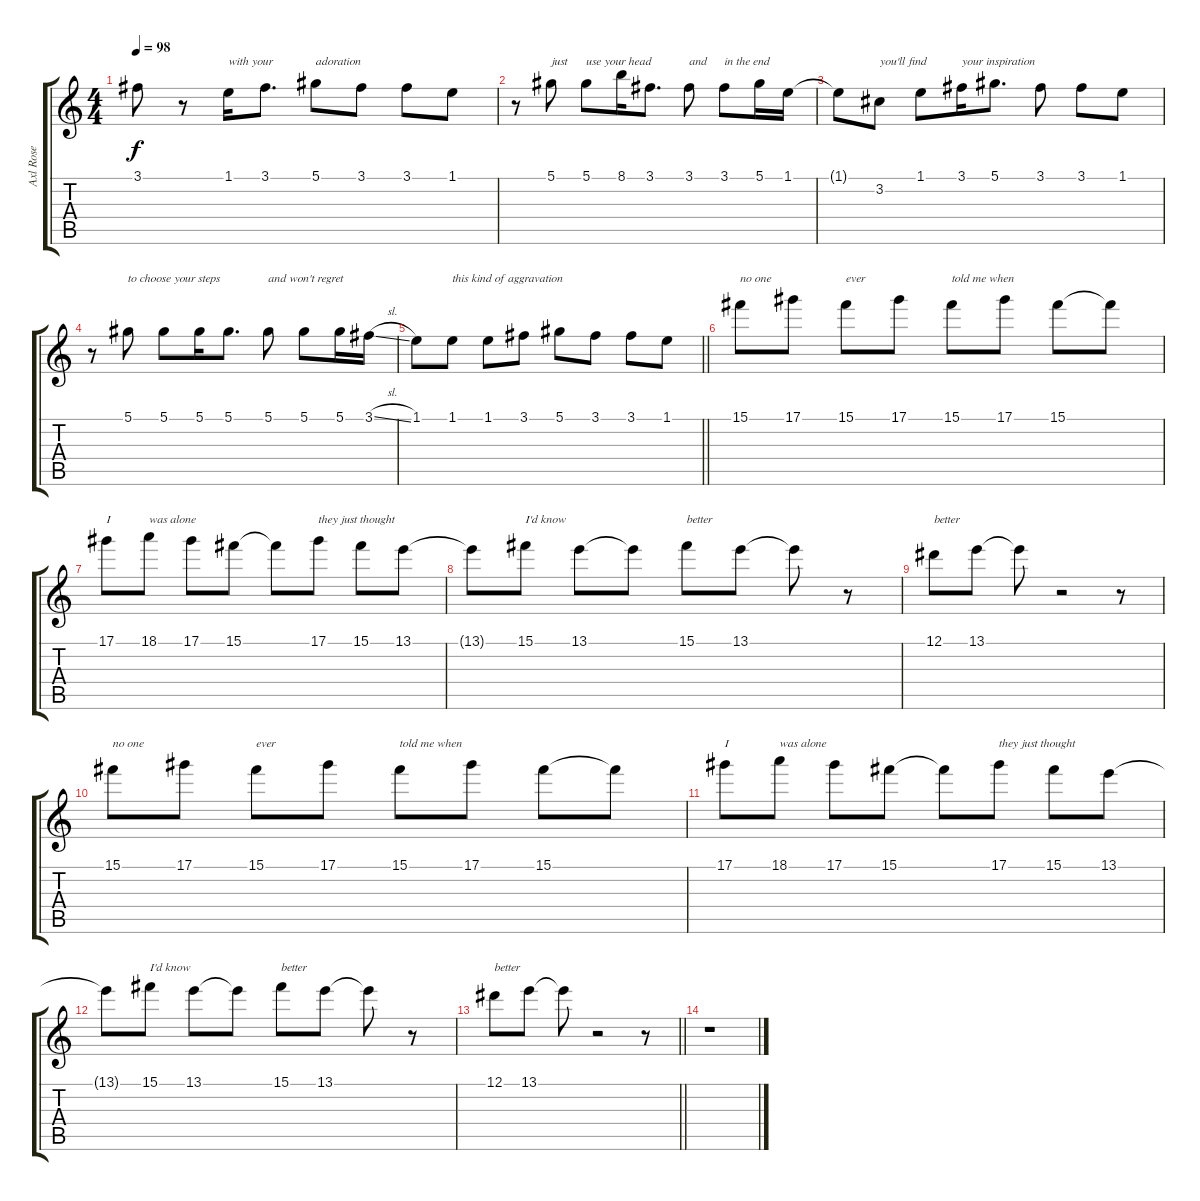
\track ("Axl Rose" "Axl Rose") {instrument overdrivenguitar}
\staff {score tabs}
\tuning (Eb4 Bb3 Gb3 Db3 Ab2 Eb2) {hide}
\ts (4 4)
\tempo 98
\clef g2
\ks c
3.1{t}.8{dy f} r.8 1.1.16{txt "with your"} 3.1.8{d} 5.1.8{txt "adoration"} 3.1.8 3.1.8 1.1.8 |
r.8 5.1.8{txt "just"} 5.1.8{txt "use your head"} 8.1.16 3.1.8{d} 3.1.8{txt "and"} 3.1.8{txt "in the end"} 5.1.16 1.1.16 |
1.1{t}.8 3.2.8{txt "you'll find"} 1.1.8 3.1.16{txt "your inspiration"} 5.1.8{d} 3.1.8 3.1.8 1.1.8 |
r.8 5.1.8{txt "to choose your steps"} 5.1.8 5.1.16 5.1.8{d} 5.1.8{txt "and won't regret"} 5.1.8 5.1.16 3.1{sl}.16 |
\barLineRight lightlight
1.1.8 1.1.8{txt "this kind of aggravation"} 1.1.8 3.1.8 5.1.8 3.1.8 3.1.8 1.1.8 |
15.1.8{txt "no one"} 17.1.8 15.1.8{txt "ever"} 17.1.8 15.1.8{txt "told me when"} 17.1.8 15.1.8 15.1{t}.8 |
17.1.8{txt "I"} 18.1.8{txt "was alone"} 17.1.8 15.1.8 15.1{t}.8 17.1.8{txt "they just thought"} 15.1.8 13.1.8 |
13.1{t}.8 15.1.8{txt "I'd know"} 13.1.8 13.1{t}.8 15.1.8{txt "better"} 13.1.8 13.1{t}.8 r.8 |
12.1.8{txt "better"} 13.1.8 13.1{t}.8 r.2 r.8 |
15.1.8{txt "no one"} 17.1.8 15.1.8{txt "ever"} 17.1.8 15.1.8{txt "told me when"} 17.1.8 15.1.8 15.1{t}.8 |
17.1.8{txt "I"} 18.1.8{txt "was alone"} 17.1.8 15.1.8 15.1{t}.8 17.1.8{txt "they just thought"} 15.1.8 13.1.8 |
13.1{t}.8 15.1.8{txt "I'd know"} 13.1.8 13.1{t}.8 15.1.8{txt "better"} 13.1.8 13.1{t}.8 r.8 |
\barLineRight lightlight
12.1.8{txt "better"} 13.1.8 13.1{t}.8 r.2 r.8 |
r.1
